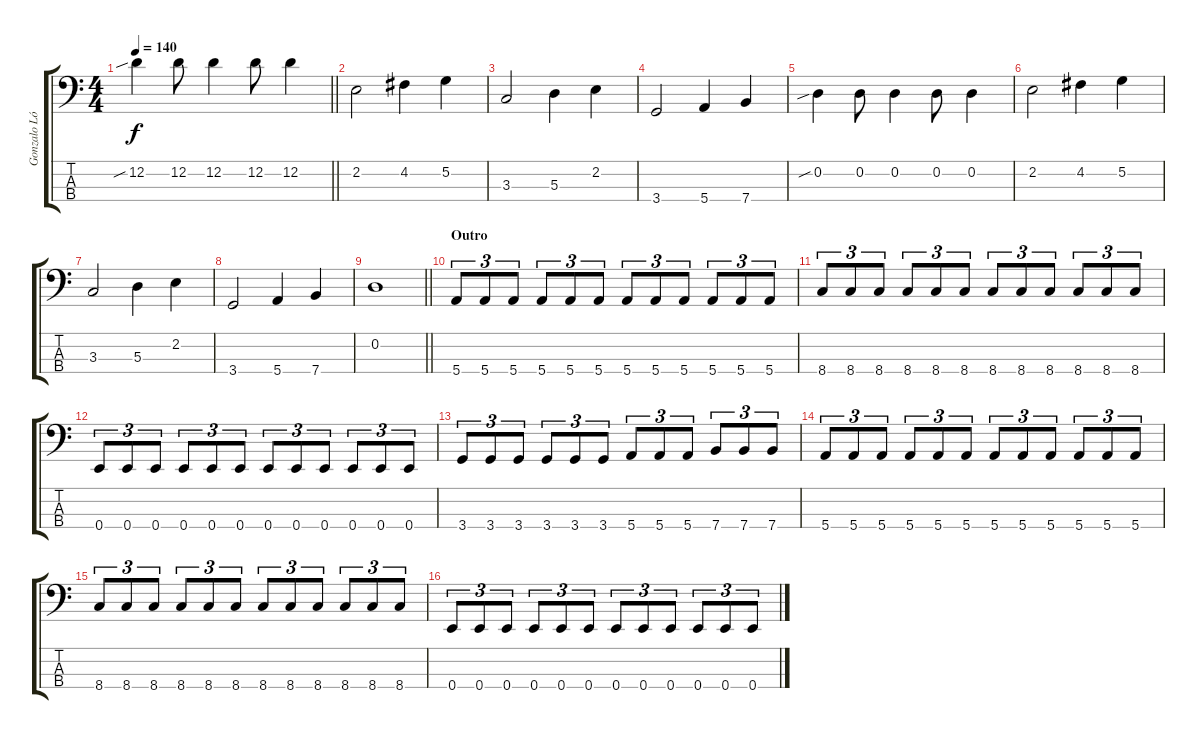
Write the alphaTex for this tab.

\track ("Gonzalo López" "Gonzalo Ló") {instrument electricbasspick}
\staff {score tabs}
\tuning (G2 D2 A1 E1) {hide}
\ts (4 4)
\tempo 140
\clef f4
\barLineRight lightlight
\ks c
12.2{sib}.4{dy f} 12.2.8 12.2.4 12.2.8 12.2.4 |
2.2.2 4.2.4 5.2.4 |
3.3.2 5.3.4 2.2.4 |
3.4.2 5.4.4 7.4.4 |
0.2{sib}.4 0.2.8 0.2.4 0.2.8 0.2.4 |
2.2.2 4.2.4 5.2.4 |
3.3.2 5.3.4 2.2.4 |
3.4.2 5.4.4 7.4.4 |
\barLineRight lightlight
0.2.1 |
\section ("" "Outro")
5.4.8{tu (3 2)} 5.4.8{tu (3 2)} 5.4.8{tu (3 2)} 5.4.8{tu (3 2)} 5.4.8{tu (3 2)} 5.4.8{tu (3 2)} 5.4.8{tu (3 2)} 5.4.8{tu (3 2)} 5.4.8{tu (3 2)} 5.4.8{tu (3 2)} 5.4.8{tu (3 2)} 5.4.8{tu (3 2)} |
8.4.8{tu (3 2)} 8.4.8{tu (3 2)} 8.4.8{tu (3 2)} 8.4.8{tu (3 2)} 8.4.8{tu (3 2)} 8.4.8{tu (3 2)} 8.4.8{tu (3 2)} 8.4.8{tu (3 2)} 8.4.8{tu (3 2)} 8.4.8{tu (3 2)} 8.4.8{tu (3 2)} 8.4.8{tu (3 2)} |
0.4.8{tu (3 2)} 0.4.8{tu (3 2)} 0.4.8{tu (3 2)} 0.4.8{tu (3 2)} 0.4.8{tu (3 2)} 0.4.8{tu (3 2)} 0.4.8{tu (3 2)} 0.4.8{tu (3 2)} 0.4.8{tu (3 2)} 0.4.8{tu (3 2)} 0.4.8{tu (3 2)} 0.4.8{tu (3 2)} |
3.4.8{tu (3 2)} 3.4.8{tu (3 2)} 3.4.8{tu (3 2)} 3.4.8{tu (3 2)} 3.4.8{tu (3 2)} 3.4.8{tu (3 2)} 5.4.8{tu (3 2)} 5.4.8{tu (3 2)} 5.4.8{tu (3 2)} 7.4.8{tu (3 2)} 7.4.8{tu (3 2)} 7.4.8{tu (3 2)} |
5.4.8{tu (3 2)} 5.4.8{tu (3 2)} 5.4.8{tu (3 2)} 5.4.8{tu (3 2)} 5.4.8{tu (3 2)} 5.4.8{tu (3 2)} 5.4.8{tu (3 2)} 5.4.8{tu (3 2)} 5.4.8{tu (3 2)} 5.4.8{tu (3 2)} 5.4.8{tu (3 2)} 5.4.8{tu (3 2)} |
8.4.8{tu (3 2)} 8.4.8{tu (3 2)} 8.4.8{tu (3 2)} 8.4.8{tu (3 2)} 8.4.8{tu (3 2)} 8.4.8{tu (3 2)} 8.4.8{tu (3 2)} 8.4.8{tu (3 2)} 8.4.8{tu (3 2)} 8.4.8{tu (3 2)} 8.4.8{tu (3 2)} 8.4.8{tu (3 2)} |
0.4.8{tu (3 2)} 0.4.8{tu (3 2)} 0.4.8{tu (3 2)} 0.4.8{tu (3 2)} 0.4.8{tu (3 2)} 0.4.8{tu (3 2)} 0.4.8{tu (3 2)} 0.4.8{tu (3 2)} 0.4.8{tu (3 2)} 0.4.8{tu (3 2)} 0.4.8{tu (3 2)} 0.4.8{tu (3 2)}
